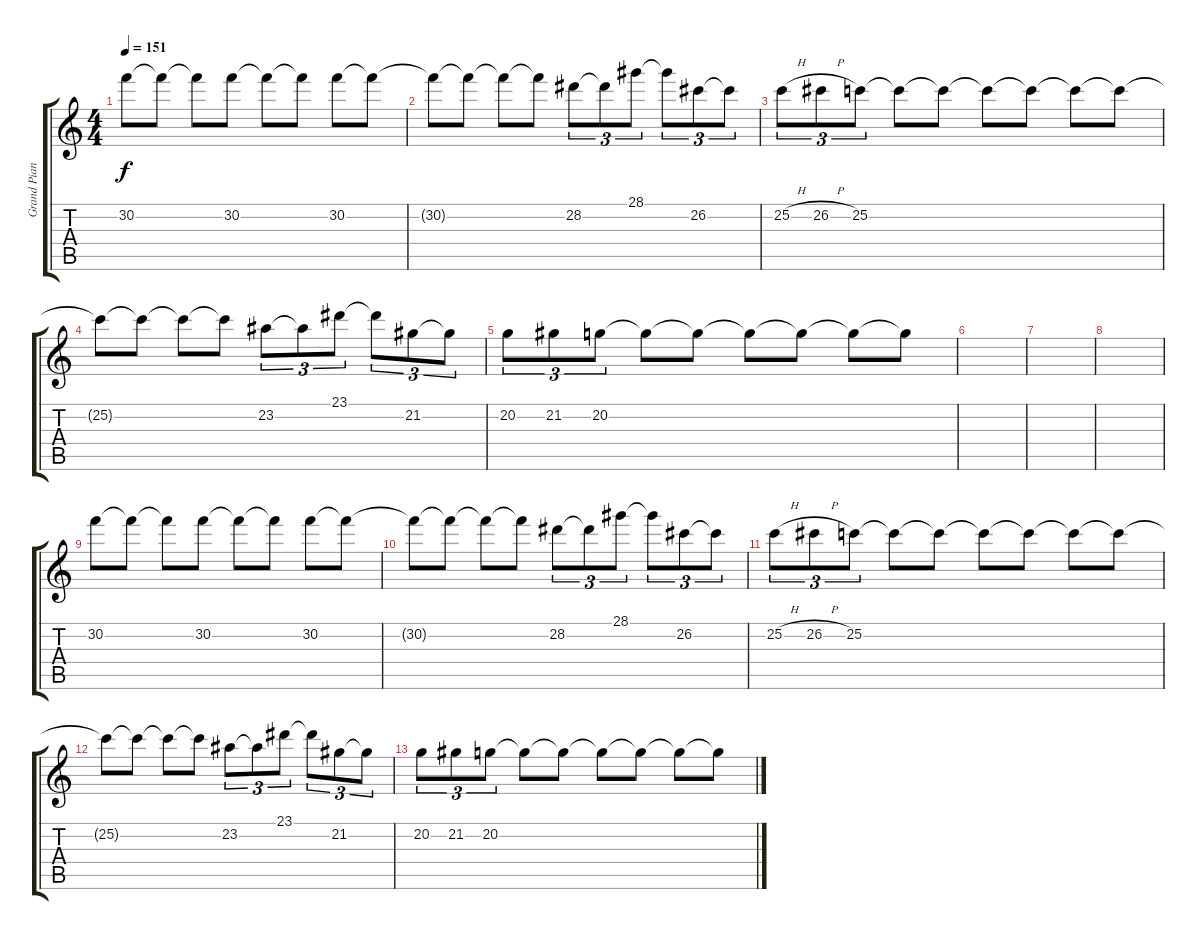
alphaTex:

\track ("Grand Piano" "Grand Pian") {instrument acousticgrandpiano}
\staff {score tabs}
\tuning (E4 B3 G3 D3 A2 E2) {hide}
\ts (4 4)
\tempo 151
\clef g2
\ks c
30.2.8{dy f} 30.2{t}.8 30.2{t}.8 30.2.8 30.2{t}.8 30.2{t}.8 30.2.8 30.2{t}.8 |
30.2{t}.8 30.2{t}.8 30.2{t}.8 30.2{t}.8 28.2.8{tu (3 2)} 28.2{t}.8{tu (3 2)} 28.1.8{tu (3 2)} 28.1{t}.8{tu (3 2)} 26.2.8{tu (3 2)} 26.2{t}.8{tu (3 2)} |
25.2{h}.8{tu (3 2)} 26.2{h}.8{tu (3 2)} 25.2.8{tu (3 2)} 25.2{t}.8 25.2{t}.8 25.2{t}.8 25.2{t}.8 25.2{t}.8 25.2{t}.8 |
25.2{t}.8 25.2{t}.8 25.2{t}.8 25.2{t}.8 23.2.8{tu (3 2)} 23.2{t}.8{tu (3 2)} 23.1.8{tu (3 2)} 23.1{t}.8{tu (3 2)} 21.2.8{tu (3 2)} 21.2{t}.8{tu (3 2)} |
20.2.8{tu (3 2)} 21.2.8{tu (3 2)} 20.2.8{tu (3 2)} 20.2{t}.8 20.2{t}.8 20.2{t}.8 20.2{t}.8 20.2{t}.8 20.2{t}.8 |
|
|
|
30.2.8 30.2{t}.8 30.2{t}.8 30.2.8 30.2{t}.8 30.2{t}.8 30.2.8 30.2{t}.8 |
30.2{t}.8 30.2{t}.8 30.2{t}.8 30.2{t}.8 28.2.8{tu (3 2)} 28.2{t}.8{tu (3 2)} 28.1.8{tu (3 2)} 28.1{t}.8{tu (3 2)} 26.2.8{tu (3 2)} 26.2{t}.8{tu (3 2)} |
25.2{h}.8{tu (3 2)} 26.2{h}.8{tu (3 2)} 25.2.8{tu (3 2)} 25.2{t}.8 25.2{t}.8 25.2{t}.8 25.2{t}.8 25.2{t}.8 25.2{t}.8 |
25.2{t}.8 25.2{t}.8 25.2{t}.8 25.2{t}.8 23.2.8{tu (3 2)} 23.2{t}.8{tu (3 2)} 23.1.8{tu (3 2)} 23.1{t}.8{tu (3 2)} 21.2.8{tu (3 2)} 21.2{t}.8{tu (3 2)} |
20.2.8{tu (3 2)} 21.2.8{tu (3 2)} 20.2.8{tu (3 2)} 20.2{t}.8 20.2{t}.8 20.2{t}.8 20.2{t}.8 20.2{t}.8 20.2{t}.8
